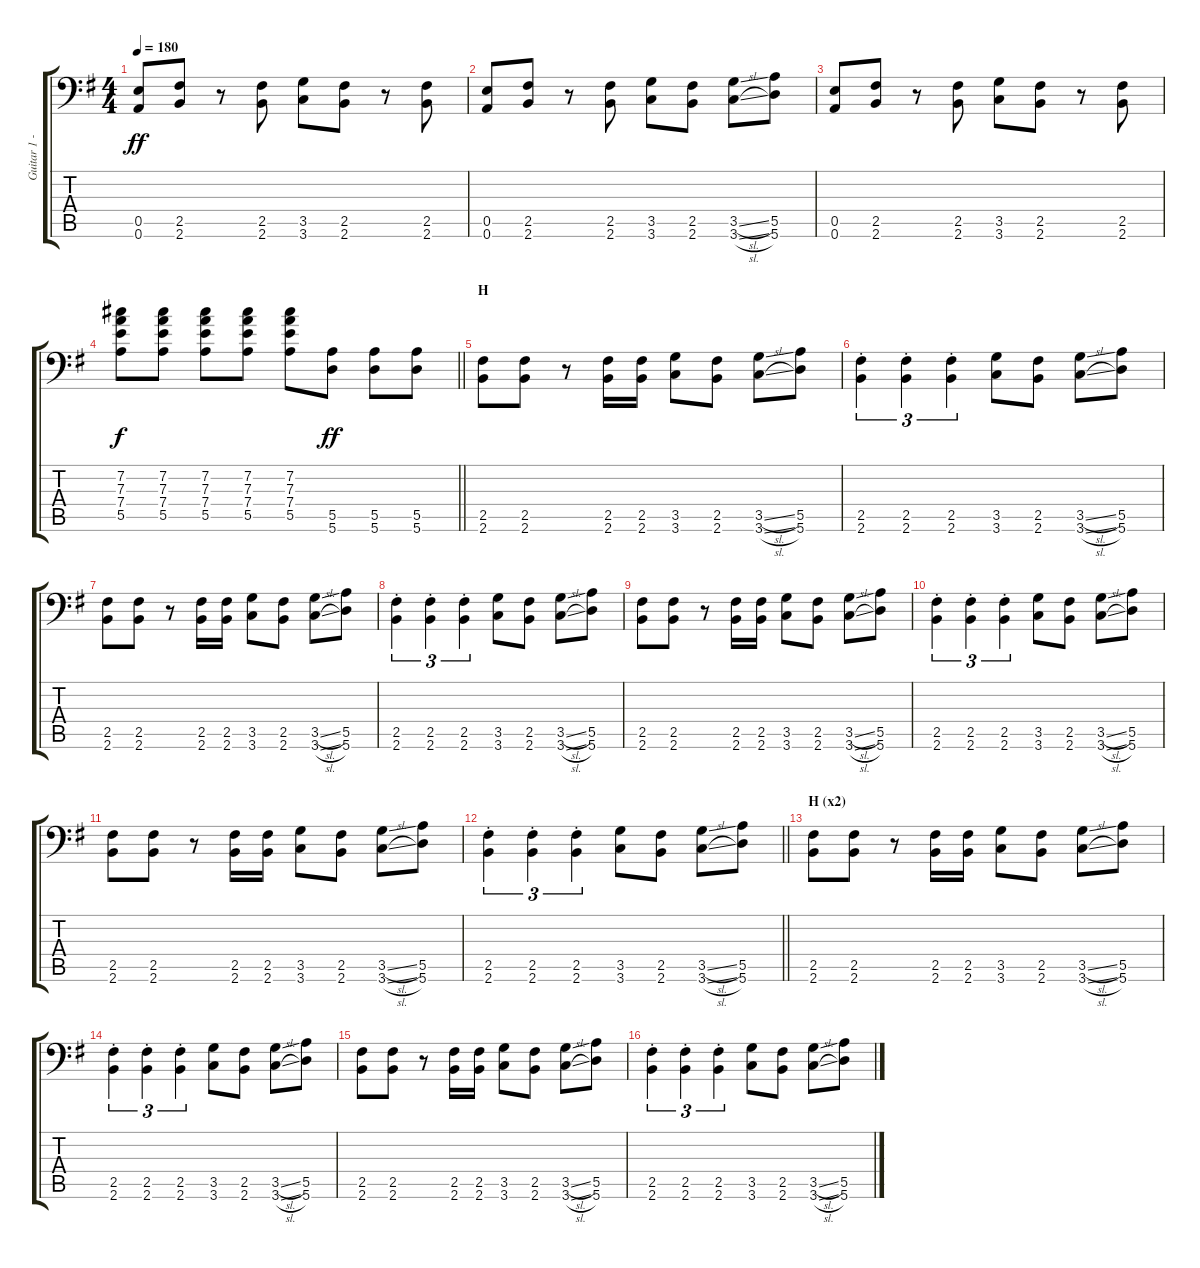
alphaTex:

\track ("Guitar 1 - Uruha" "Guitar 1 -") {instrument distortionguitar}
\staff {score tabs}
\tuning (B3 Gb3 D3 A2 E2 A1) {hide}
\ts (4 4)
\tempo 180
\clef f4
\ks g
(0.5 0.6).8{dy ff} (2.5 2.6).8 r.8 (2.5 2.6).8 (3.5 3.6).8 (2.5 2.6).8 r.8 (2.5 2.6).8 |
(0.5 0.6).8 (2.5 2.6).8 r.8 (2.5 2.6).8 (3.5 3.6).8 (2.5 2.6).8 (3.5{sl} 3.6{sl}).8 (5.5 5.6).8 |
(0.5 0.6).8 (2.5 2.6).8 r.8 (2.5 2.6).8 (3.5 3.6).8 (2.5 2.6).8 r.8 (2.5 2.6).8 |
\barLineRight lightlight
(7.2 7.3 7.4 5.5).8{dy f} (7.2 7.3 7.4 5.5).8 (7.2 7.3 7.4 5.5).8 (7.2 7.3 7.4 5.5).8 (7.2 7.3 7.4 5.5).8 (5.5 5.6).8{dy ff} (5.5 5.6).8 (5.5 5.6).8 |
\section ("" "H")
(2.5 2.6).8 (2.5 2.6).8 r.8 (2.5 2.6).16 (2.5 2.6).16 (3.5 3.6).8 (2.5 2.6).8 (3.5{sl} 3.6{sl}).8 (5.5 5.6).8 |
(2.5{st} 2.6{st}).4{tu (3 2)} (2.5{st} 2.6{st}).4{tu (3 2)} (2.5{st} 2.6{st}).4{tu (3 2)} (3.5 3.6).8 (2.5 2.6).8 (3.5{sl} 3.6{sl}).8 (5.5 5.6).8 |
(2.5 2.6).8 (2.5 2.6).8 r.8 (2.5 2.6).16 (2.5 2.6).16 (3.5 3.6).8 (2.5 2.6).8 (3.5{sl} 3.6{sl}).8 (5.5 5.6).8 |
(2.5{st} 2.6{st}).4{tu (3 2)} (2.5{st} 2.6{st}).4{tu (3 2)} (2.5{st} 2.6{st}).4{tu (3 2)} (3.5 3.6).8 (2.5 2.6).8 (3.5{sl} 3.6{sl}).8 (5.5 5.6).8 |
(2.5 2.6).8 (2.5 2.6).8 r.8 (2.5 2.6).16 (2.5 2.6).16 (3.5 3.6).8 (2.5 2.6).8 (3.5{sl} 3.6{sl}).8 (5.5 5.6).8 |
(2.5{st} 2.6{st}).4{tu (3 2)} (2.5{st} 2.6{st}).4{tu (3 2)} (2.5{st} 2.6{st}).4{tu (3 2)} (3.5 3.6).8 (2.5 2.6).8 (3.5{sl} 3.6{sl}).8 (5.5 5.6).8 |
(2.5 2.6).8 (2.5 2.6).8 r.8 (2.5 2.6).16 (2.5 2.6).16 (3.5 3.6).8 (2.5 2.6).8 (3.5{sl} 3.6{sl}).8 (5.5 5.6).8 |
\barLineRight lightlight
(2.5{st} 2.6{st}).4{tu (3 2)} (2.5{st} 2.6{st}).4{tu (3 2)} (2.5{st} 2.6{st}).4{tu (3 2)} (3.5 3.6).8 (2.5 2.6).8 (3.5{sl} 3.6{sl}).8 (5.5 5.6).8 |
\section ("" "H (x2)")
(2.5 2.6).8 (2.5 2.6).8 r.8 (2.5 2.6).16 (2.5 2.6).16 (3.5 3.6).8 (2.5 2.6).8 (3.5{sl} 3.6{sl}).8 (5.5 5.6).8 |
(2.5{st} 2.6{st}).4{tu (3 2)} (2.5{st} 2.6{st}).4{tu (3 2)} (2.5{st} 2.6{st}).4{tu (3 2)} (3.5 3.6).8 (2.5 2.6).8 (3.5{sl} 3.6{sl}).8 (5.5 5.6).8 |
(2.5 2.6).8 (2.5 2.6).8 r.8 (2.5 2.6).16 (2.5 2.6).16 (3.5 3.6).8 (2.5 2.6).8 (3.5{sl} 3.6{sl}).8 (5.5 5.6).8 |
(2.5{st} 2.6{st}).4{tu (3 2)} (2.5{st} 2.6{st}).4{tu (3 2)} (2.5{st} 2.6{st}).4{tu (3 2)} (3.5 3.6).8 (2.5 2.6).8 (3.5{sl} 3.6{sl}).8 (5.5 5.6).8
